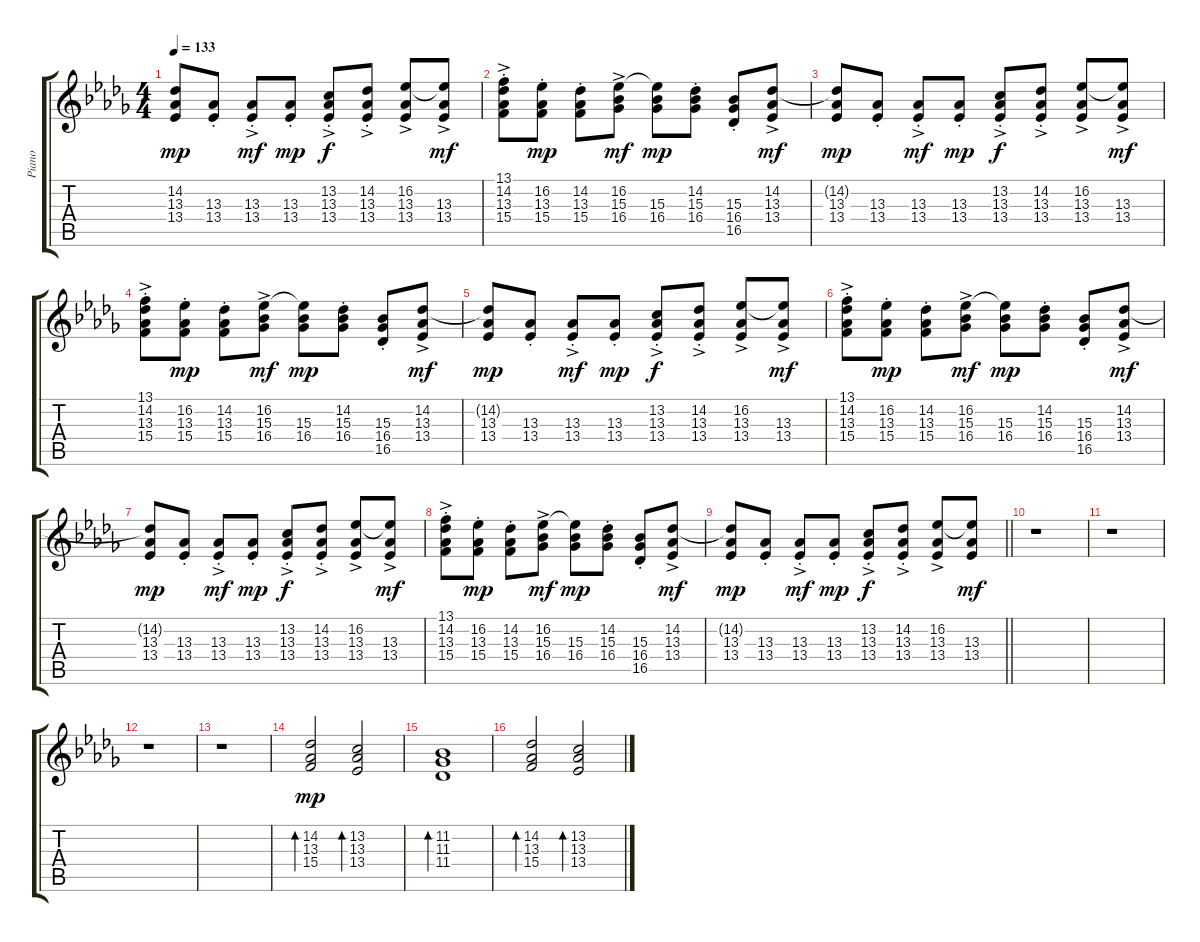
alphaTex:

\track ("Piano" "Piano") {instrument electricgrandpiano}
\staff {score tabs}
\tuning (E4 B3 G3 D3 A2 E2) {hide}
\ts (4 4)
\tempo 133
\clef g2
\ks db
(14.2{t} 13.3 13.4).8{dy mp} (13.3{st} 13.4{st}).8 (13.3{ac st} 13.4{ac st}).8{dy mf} (13.3{st} 13.4{st}).8{dy mp} (13.2{ac st} 13.3{ac st} 13.4{ac st}).8{dy f} (14.2{ac st} 13.3{ac st} 13.4{ac st}).8 (16.2{ac} 13.3{ac} 13.4{ac}).8 (16.2{t} 13.3{ac} 13.4{ac}).8{dy mf} |
(13.1{ac st} 14.2{ac st} 13.3{ac st} 15.4{ac st}).8 (16.2{st} 13.3{st} 15.4{st}).8{dy mp} (14.2{st} 13.3{st} 15.4{st}).8 (16.2{ac} 15.3{ac} 16.4{ac}).8{dy mf} (16.2{t} 15.3 16.4).8{dy mp} (14.2{st} 15.3{st} 16.4{st}).8 (15.3{st} 16.4{st} 16.5{st}).8 (14.2{ac} 13.3{ac} 13.4{ac}).8{dy mf} |
(14.2{t} 13.3 13.4).8{dy mp} (13.3{st} 13.4{st}).8 (13.3{ac st} 13.4{ac st}).8{dy mf} (13.3{st} 13.4{st}).8{dy mp} (13.2{ac st} 13.3{ac st} 13.4{ac st}).8{dy f} (14.2{ac st} 13.3{ac st} 13.4{ac st}).8 (16.2{ac} 13.3{ac} 13.4{ac}).8 (16.2{t} 13.3{ac} 13.4{ac}).8{dy mf} |
(13.1{ac st} 14.2{ac st} 13.3{ac st} 15.4{ac st}).8 (16.2{st} 13.3{st} 15.4{st}).8{dy mp} (14.2{st} 13.3{st} 15.4{st}).8 (16.2{ac} 15.3{ac} 16.4{ac}).8{dy mf} (16.2{t} 15.3 16.4).8{dy mp} (14.2{st} 15.3{st} 16.4{st}).8 (15.3{st} 16.4{st} 16.5{st}).8 (14.2{ac} 13.3{ac} 13.4{ac}).8{dy mf} |
(14.2{t} 13.3 13.4).8{dy mp} (13.3{st} 13.4{st}).8 (13.3{ac st} 13.4{ac st}).8{dy mf} (13.3{st} 13.4{st}).8{dy mp} (13.2{ac st} 13.3{ac st} 13.4{ac st}).8{dy f} (14.2{ac st} 13.3{ac st} 13.4{ac st}).8 (16.2{ac} 13.3{ac} 13.4{ac}).8 (16.2{t} 13.3{ac} 13.4{ac}).8{dy mf} |
(13.1{ac st} 14.2{ac st} 13.3{ac st} 15.4{ac st}).8 (16.2{st} 13.3{st} 15.4{st}).8{dy mp} (14.2{st} 13.3{st} 15.4{st}).8 (16.2{ac} 15.3{ac} 16.4{ac}).8{dy mf} (16.2{t} 15.3 16.4).8{dy mp} (14.2{st} 15.3{st} 16.4{st}).8 (15.3{st} 16.4{st} 16.5{st}).8 (14.2{ac} 13.3{ac} 13.4{ac}).8{dy mf} |
(14.2{t} 13.3 13.4).8{dy mp} (13.3{st} 13.4{st}).8 (13.3{ac st} 13.4{ac st}).8{dy mf} (13.3{st} 13.4{st}).8{dy mp} (13.2{ac st} 13.3{ac st} 13.4{ac st}).8{dy f} (14.2{ac st} 13.3{ac st} 13.4{ac st}).8 (16.2{ac} 13.3{ac} 13.4{ac}).8 (16.2{t} 13.3{ac} 13.4{ac}).8{dy mf} |
(13.1{ac st} 14.2{ac st} 13.3{ac st} 15.4{ac st}).8 (16.2{st} 13.3{st} 15.4{st}).8{dy mp} (14.2{st} 13.3{st} 15.4{st}).8 (16.2{ac} 15.3{ac} 16.4{ac}).8{dy mf} (16.2{t} 15.3 16.4).8{dy mp} (14.2{st} 15.3{st} 16.4{st}).8 (15.3{st} 16.4{st} 16.5{st}).8 (14.2{ac} 13.3{ac} 13.4{ac}).8{dy mf} |
\barLineRight lightlight
(14.2{t} 13.3 13.4).8{dy mp} (13.3{st} 13.4{st}).8 (13.3{ac st} 13.4{ac st}).8{dy mf} (13.3{st} 13.4{st}).8{dy mp} (13.2{ac st} 13.3{ac st} 13.4{ac st}).8{dy f} (14.2{ac st} 13.3{ac st} 13.4{ac st}).8 (16.2{ac} 13.3{ac} 13.4{ac}).8 (16.2{t} 13.3 13.4).8{dy mf} |
r.1 |
r.1 |
r.1 |
r.1 |
(14.2 13.3 15.4).2{bd 30 dy mp} (13.2 13.3 13.4).2{bd 30} |
(11.2 11.3 11.4).1{bd 30} |
(14.2 13.3 15.4).2{bd 30} (13.2 13.3 13.4).2{bd 30}
